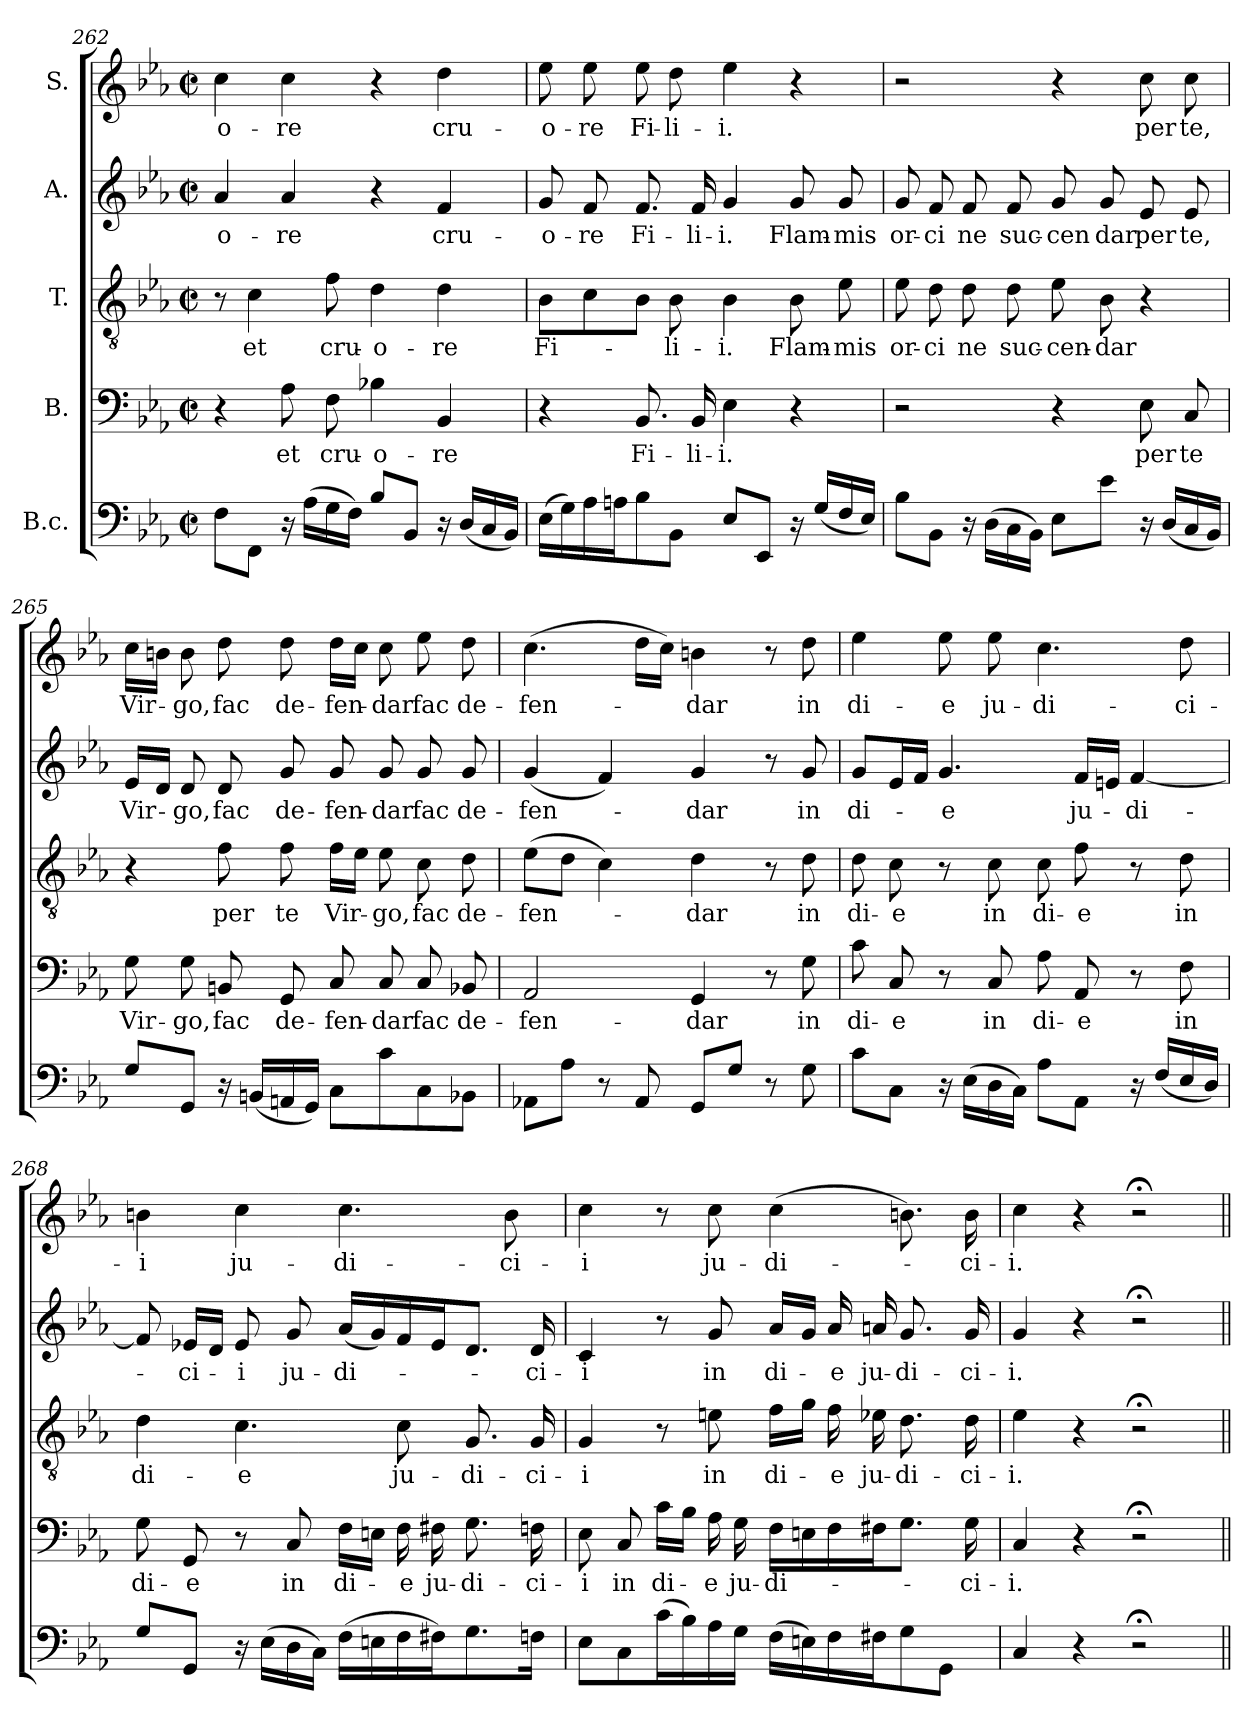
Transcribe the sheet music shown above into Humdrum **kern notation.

**kern	**kern	**text	**kern	**text	**kern	**text	**kern	**text
*part5	*part4	*part4	*part3	*part3	*part2	*part2	*part1	*part1
*staff5	*staff4	*staff4	*staff3	*staff3	*staff2	*staff2	*staff1	*staff1
*I"B.c.	*I"B.	*	*I"T.	*	*I"A.	*	*I"S.	*
*clefF4	*clefF4	*	*clefGv2	*	*clefG2	*	*clefG2	*
*k[b-e-a-]	*k[b-e-a-]	*	*k[b-e-a-]	*	*k[b-e-a-]	*	*k[b-e-a-]	*
*E-:	*E-:	*	*E-:	*	*E-:	*	*E-:	*
*M2/2	*M2/2	*	*M2/2	*	*M2/2	*	*M2/2	*
*met(c|)	*met(c|)	*	*met(c|)	*	*met(c|)	*	*met(c|)	*
=262	=262	=262	=262	=262	=262	=262	=262	=262
!	!	!	!	!	!	!LO:LY:b	!	!LO:LY:b
8F\L	4r	.	8r	.	4a-/	-o-	4cc\	-o-
!	!	!	!	!LO:LY:b	!	!	!	!
8FF\J	.	.	4c\	et	.	.	.	.
!	!	!LO:LY:b	!	!	!	!LO:LY:b	!	!LO:LY:b
16rC	8A-\	et	.	.	4a-/	-re	4cc\	-re
(>16A-\LL	.	.	.	.	.	.	.	.
!	!	!LO:LY:b	!	!LO:LY:b	!	!	!	!
16G\	8F\	cru-	8f\	cru-	.	.	.	.
16F\JJ)	.	.	.	.	.	.	.	.
!	!	!LO:LY:b	!	!LO:LY:b	!	!	!	!
8B-/L	4B-X\	-o-	4d\	-o-	4r	.	4r	.
8BB-/J	.	.	.	.	.	.	.	.
!	!	!LO:LY:b	!	!LO:LY:b	!	!LO:LY:b	!	!LO:LY:b
16rC	4BB-/	-re	4d\	-re	4f/	cru-	4dd\	cru-
(<16D/LL	.	.	.	.	.	.	.	.
16C/	.	.	.	.	.	.	.	.
16BB-/JJ)	.	.	.	.	.	.	.	.
=263	=263	=263	=263	=263	=263	=263	=263	=263
!	!	!	!	!LO:LY:b	!	!LO:LY:b	!	!LO:LY:b
(16E-\LL	4r	.	8B-\L	Fi-	8g/	-o-	8ee-\	-o-
16G\)	.	.	.	.	.	.	.	.
!	!	!	!	!	!	!LO:LY:b	!	!LO:LY:b
16A-\	.	.	8c\	.	8f/	-re	8ee-\	-re
16An\J	.	.	.	.	.	.	.	.
!	!	!LO:LY:b	!	!	!	!LO:LY:b	!	!LO:LY:b
8B-\	8.BB-/	Fi-	8B-\J	.	8.f/	Fi-	8ee-\	Fi-
!	!	!	!	!LO:LY:b	!	!	!	!LO:LY:b
8BB-\J	.	.	8B-\	-li-	.	.	8dd\	-li-
!	!	!LO:LY:b	!	!	!	!LO:LY:b	!	!
.	16BB-/	-li-	.	.	16f/	-li-	.	.
!	!	!LO:LY:b	!	!LO:LY:b	!	!LO:LY:b	!	!LO:LY:b
8E-/L	4E-\	-i.	4B-\	-i.	4g/	-i.	4ee-\	-i.
8EE-/J	.	.	.	.	.	.	.	.
!	!	!	!	!LO:LY:b	!	!LO:LY:b	!	!
16rC	4r	.	8B-\	Flam-	8g/	Flam-	4r	.
(<16G/LL	.	.	.	.	.	.	.	.
!	!	!	!	!LO:LY:b	!	!LO:LY:b	!	!
16F/	.	.	8e-\	-mis	8g/	-mis	.	.
16E-/JJ)	.	.	.	.	.	.	.	.
!!LO:PB:g=z
=264	=264	=264	=264	=264	=264	=264	=264	=264
!	!	!	!	!LO:LY:b	!	!LO:LY:b	!	!
8B-\L	2r	.	8e-\	or-	8g/	or-	2r	.
!	!	!	!	!LO:LY:b	!	!LO:LY:b	!	!
8BB-\J	.	.	8d\	-ci	8f/	-ci	.	.
!	!	!	!	!LO:LY:b	!	!LO:LY:b	!	!
16rC	.	.	8d\	ne	8f/	ne	.	.
(>16D\LL	.	.	.	.	.	.	.	.
!	!	!	!	!LO:LY:b	!	!LO:LY:b	!	!
16C\	.	.	8d\	suc-	8f/	suc-	.	.
16BB-\JJ)	.	.	.	.	.	.	.	.
!	!	!	!	!LO:LY:b	!	!LO:LY:b	!	!
8E-\L	4r	.	8e-\	-cen-	8g/	-cen	4r	.
!	!	!	!	!LO:LY:b	!	!LO:LY:b	!	!
8e-\J	.	.	8B-\	-dar	8g/	dar	.	.
!	!	!LO:LY:b	!	!	!	!LO:LY:b	!	!LO:LY:b
16rC	8E-\	per	4r	.	8e-/	per	8cc\	per
(<16D/LL	.	.	.	.	.	.	.	.
!	!	!LO:LY:b	!	!	!	!LO:LY:b	!	!LO:LY:b
16C/	8C/	te	.	.	8e-/	te,	8cc\	te,
16BB-/JJ)	.	.	.	.	.	.	.	.
=265	=265	=265	=265	=265	=265	=265	=265	=265
!	!	!LO:LY:b	!	!	!	!LO:LY:b	!	!LO:LY:b
8G/L	8G\	Vir-	4r	.	16e-/LL	Vir-	16cc\LL	Vir-
.	.	.	.	.	16d/JJ	.	16bn\JJ	.
!	!	!LO:LY:b	!	!	!	!LO:LY:b	!	!LO:LY:b
8GG/J	8G\	-go,	.	.	8d/	-go,	8b\	-go,
!	!	!LO:LY:b	!	!LO:LY:b	!	!LO:LY:b	!	!LO:LY:b
16rC	8BBn/	fac	8f\	per	8d/	fac	8dd\	fac
(<16BBn/LL	.	.	.	.	.	.	.	.
!	!	!LO:LY:b	!	!LO:LY:b	!	!LO:LY:b	!	!LO:LY:b
16AAn/	8GG/	de-	8f\	te	8g/	de-	8dd\	de-
16GG/JJ)	.	.	.	.	.	.	.	.
!	!	!LO:LY:b	!	!LO:LY:b	!	!LO:LY:b	!	!LO:LY:b
8C\L	8C/	-fen-	16f\LL	Vir-	8g/	-fen-	16dd\LL	-fen-
.	.	.	16e-\JJ	.	.	.	16cc\JJ	.
!	!	!LO:LY:b	!	!LO:LY:b	!	!LO:LY:b	!	!LO:LY:b
8c\	8C/	-dar	8e-\	-go,	8g/	-dar	8cc\	-dar
!	!	!LO:LY:b	!	!LO:LY:b	!	!LO:LY:b	!	!LO:LY:b
8C\	8C/	fac	8c\	fac	8g/	fac	8ee-\	fac
!	!	!LO:LY:b	!	!LO:LY:b	!	!LO:LY:b	!	!LO:LY:b
8BB-X\J	8BB-X/	de-	8d\	de-	8g/	de-	8dd\	de-
=266	=266	=266	=266	=266	=266	=266	=266	=266
!	!	!LO:LY:b	!	!LO:LY:b	!	!LO:LY:b	!	!LO:LY:b
8AA-X\L	2AA-/	-fen-	(>8e-\L	-fen-	(4g/	-fen-	(>4.cc\	-fen-
8A-\J	.	.	8d\J	.	.	.	.	.
8r	.	.	4c\)	.	4f/)	.	.	.
8AA-/	.	.	.	.	.	.	16dd\LL	.
.	.	.	.	.	.	.	16cc\JJ)	.
!	!	!LO:LY:b	!	!LO:LY:b	!	!LO:LY:b	!	!LO:LY:b
8GG/L	4GG/	-dar	4d\	-dar	4g/	-dar	4bn\	-dar
8G/J	.	.	.	.	.	.	.	.
8r	8r	.	8r	.	8r	.	8r	.
!	!	!LO:LY:b	!	!LO:LY:b	!	!LO:LY:b	!	!LO:LY:b
8G\	8G\	in	8d\	in	8g/	in	8dd\	in
!!LO:LB:g=z
=267	=267	=267	=267	=267	=267	=267	=267	=267
!	!	!LO:LY:b	!	!LO:LY:b	!	!LO:LY:b	!	!LO:LY:b
8c\L	8c\	di-	8d\	di-	8g/L	di-	4ee-\	di-
!	!	!LO:LY:b	!	!LO:LY:b	!	!	!	!
8C\J	8C/	-e	8c\	-e	16e-/L	.	.	.
.	.	.	.	.	16f/JJ	.	.	.
!	!	!	!	!	!	!LO:LY:b	!	!LO:LY:b
16rC	8r	.	8r	.	4.g/	-e	8ee-\	-e
(>16E-\LL	.	.	.	.	.	.	.	.
!	!	!LO:LY:b	!	!LO:LY:b	!	!	!	!LO:LY:b
16D\	8C/	in	8c\	in	.	.	8ee-\	ju-
16C\JJ)	.	.	.	.	.	.	.	.
!	!	!LO:LY:b	!	!LO:LY:b	!	!	!	!LO:LY:b
8A-\L	8A-\	di-	8c\	di-	.	.	4.cc\	-di-
!	!	!LO:LY:b	!	!LO:LY:b	!	!LO:LY:b	!	!
8AA-\J	8AA-/	-e	8f\	-e	16f/LL	ju-	.	.
.	.	.	.	.	16en/JJ	.	.	.
!	!	!	!	!	!	!LO:LY:b	!	!
16rC	8r	.	8r	.	[<4f/	-di-	.	.
(<16F/LL	.	.	.	.	.	.	.	.
!	!	!LO:LY:b	!	!LO:LY:b	!	!	!	!LO:LY:b
16E-/	8F\	in	8d\	in	.	.	8dd\	-ci-
16D/JJ)	.	.	.	.	.	.	.	.
=268	=268	=268	=268	=268	=268	=268	=268	=268
!	!	!LO:LY:b	!	!LO:LY:b	!	!	!	!LO:LY:b
8G/L	8G\	di-	4d\	di-	8f/]	.	4bn\	-i
!	!	!LO:LY:b	!	!	!	!LO:LY:b	!	!
8GG/J	8GG/	-e	.	.	16e-X/LL	-ci-	.	.
.	.	.	.	.	16d/JJ	.	.	.
!	!	!	!	!LO:LY:b	!	!LO:LY:b	!	!LO:LY:b
16rC	8r	.	4.c\	-e	8e-/	-i	4cc\	ju-
(>16E-\LL	.	.	.	.	.	.	.	.
!	!	!LO:LY:b	!	!	!	!LO:LY:b	!	!
16D\	8C/	in	.	.	8g/	ju-	.	.
16C\JJ)	.	.	.	.	.	.	.	.
!	!	!LO:LY:b	!	!	!	!LO:LY:b	!	!LO:LY:b
(>16F\LL	16F\LL	di-	.	.	(16a-/LL	-di-	4.cc\	-di-
16En\	16En\JJ	.	.	.	16g/)	.	.	.
!	!	!LO:LY:b	!	!LO:LY:b	!	!	!	!
16F\	16F\	-e	8c\	ju-	16f/	.	.	.
!	!	!LO:LY:b	!	!	!	!	!	!
16F#X\J)	16F#X\	ju-	.	.	16e-/J	.	.	.
!	!	!LO:LY:b	!	!LO:LY:b	!	!	!	!
8.G\	8.G\	-di-	8.G/	-di-	8.d/J	.	.	.
!	!	!	!	!	!	!	!	!LO:LY:b
.	.	.	.	.	.	.	8b\	-ci-
!	!	!LO:LY:b	!	!LO:LY:b	!	!LO:LY:b	!	!
16Fn\Jk	16Fn\	-ci-	16G/	-ci-	16d/	-ci-	.	.
=269	=269	=269	=269	=269	=269	=269	=269	=269
!	!	!LO:LY:b	!	!LO:LY:b	!	!LO:LY:b	!	!LO:LY:b
8E-\L	8E-\	-i	4G/	-i	4c/	-i	4cc\	-i
!	!	!LO:LY:b	!	!	!	!	!	!
8C\	8C/	in	.	.	.	.	.	.
!	!	!LO:LY:b	!	!	!	!	!	!
(16c\L	16c\LL	di-	8r	.	8r	.	8r	.
16B-\)	16B-\JJ	.	.	.	.	.	.	.
!	!	!LO:LY:b	!	!LO:LY:b	!	!LO:LY:b	!	!LO:LY:b
16A-\	16A-\	-e	8en\	in	8g/	in	8cc\	ju-
!	!	!LO:LY:b	!	!	!	!	!	!
16G\JJ	16G\	ju-	.	.	.	.	.	.
!	!	!LO:LY:b	!	!LO:LY:b	!	!LO:LY:b	!	!LO:LY:b
(16F\LL	16F\LL	-di-	16f\LL	di-	16a-/LL	di-	(>4cc\	-di-
16En\)	16En\	.	16g\JJ	.	16g/JJ	.	.	.
!	!	!	!	!LO:LY:b	!	!LO:LY:b	!	!
16F\	16F\	.	16f\	-e	16a-/	-e	.	.
!	!	!	!	!LO:LY:b	!	!LO:LY:b	!	!
16F#X\J	16F#X\J	.	16e-X\	ju-	16an/	ju-	.	.
!	!	!	!	!LO:LY:b	!	!LO:LY:b	!	!
8G\	8.G\J	.	8.d\	-di-	8.g/	-di-	8.bn\)	.
8GG\J	.	.	.	.	.	.	.	.
!	!	!LO:LY:b	!	!LO:LY:b	!	!LO:LY:b	!	!LO:LY:b
.	16G\	-ci-	16d\	-ci-	16g/	-ci-	16b\	-ci-
=270	=270	=270	=270	=270	=270	=270	=270	=270
!	!	!LO:LY:b	!	!LO:LY:b	!	!LO:LY:b	!	!LO:LY:b
4C/	4C/	-i.	4e-\	-i.	4g/	-i.	4cc\	-i.
4r	4r	.	4r	.	4r	.	4r	.
2r;<	2r;<	.	2r;<	.	2r;<	.	2r;<	.
=||	=||	=||	=||	=||	=||	=||	=||	=||
*-	*-	*-	*-	*-	*-	*-	*-	*-
